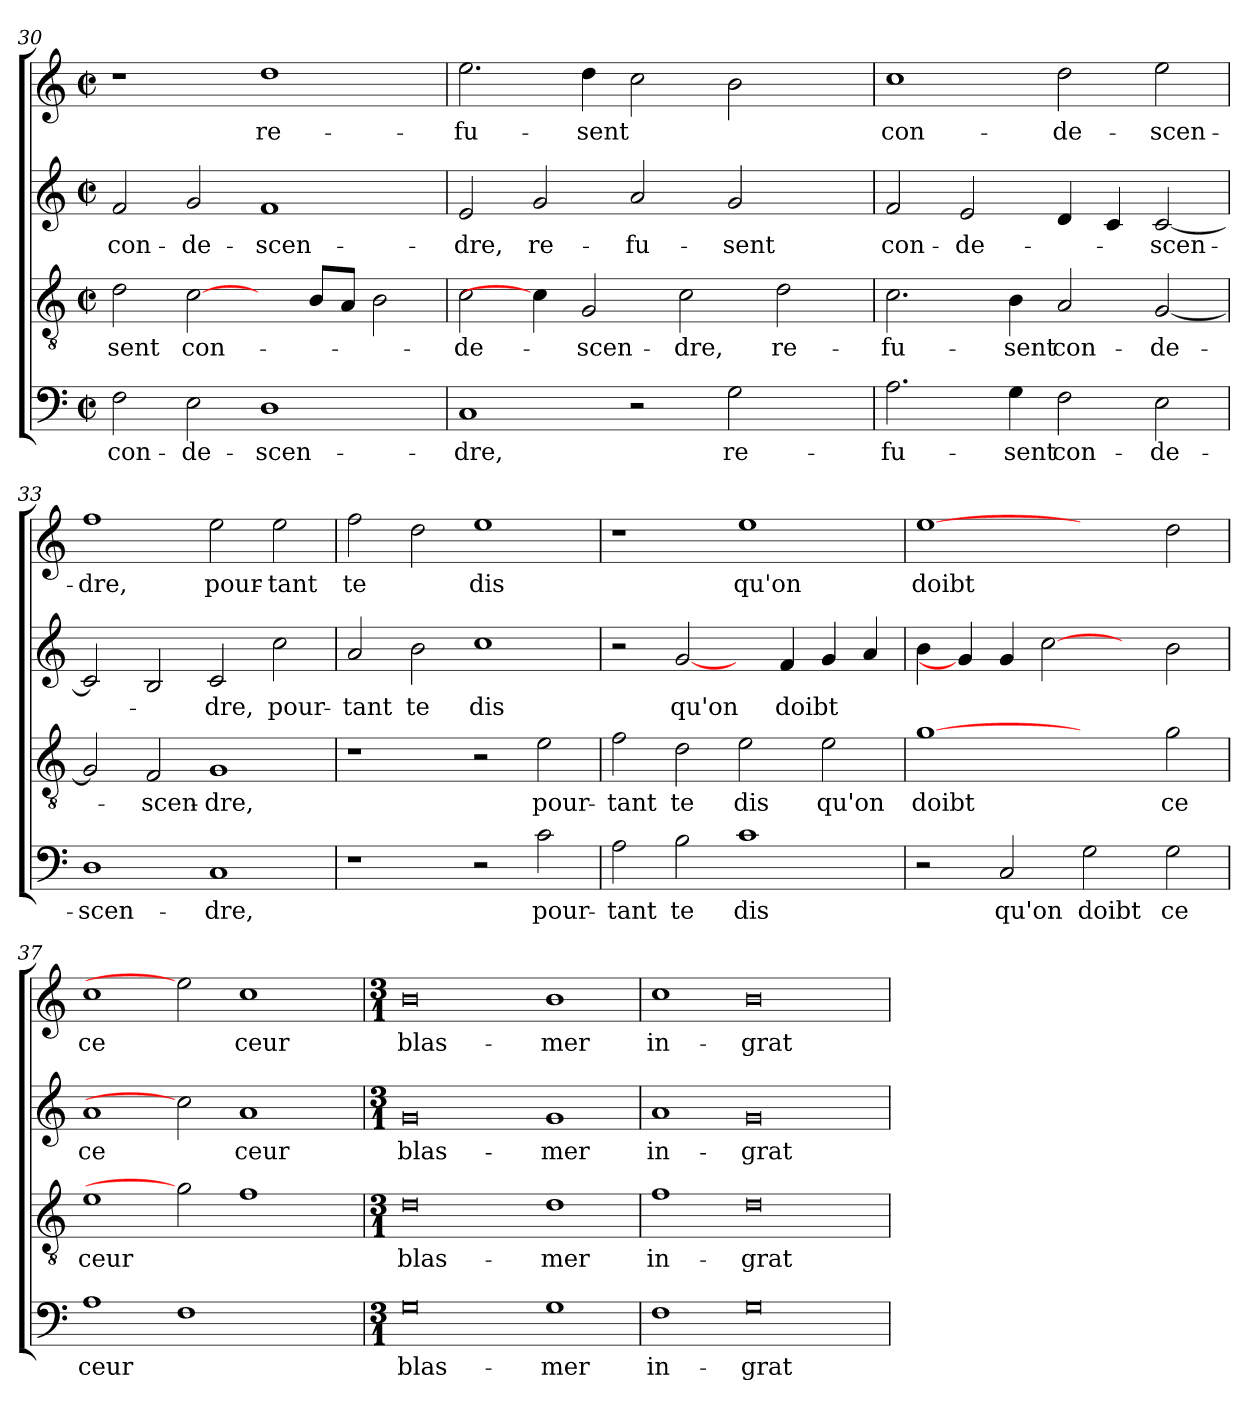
**kern	**text	**kern	**text	**kern	**text	**kern	**text
*part4	*part4	*part3	*part3	*part2	*part2	*part1	*part1
*staff4	*staff4	*staff3	*staff3	*staff2	*staff2	*staff1	*staff1
*clefF4	*	*clefGv2	*	*clefG2	*	*clefG2	*
*k[]	*	*k[]	*	*k[]	*	*k[]	*
*C:	*	*C:	*	*C:	*	*C:	*
*M2/2	*	*M2/2	*	*M2/2	*	*M2/2	*
*met(c|)	*	*met(c|)	*	*met(c|)	*	*met(c|)	*
=30	=30	=30	=30	=30	=30	=30	=30
!	!LO:LY:b	!	!LO:LY:b	!	!LO:LY:b	!	!
2F\	con-	2d\	-sent	2f/	con-	1r	.
!	!LO:LY:b	!	!LO:LY:b	!	!LO:LY:b	!	!
2E\	-de-	[2c\	con-	2g/	-de-	.	.
!	!LO:LY:b	!	!	!	!LO:LY:b	!	!LO:LY:b
1D	-scen-	4ryy	.	1f	-scen-	1dd	re-
.	.	8B/L	.	.	.	.	.
.	.	8A/J	.	.	.	.	.
.	.	2B\	.	.	.	.	.
!!LO:PB:g=z
=31	=31	=31	=31	=31	=31	=31	=31
!	!LO:LY:b	!	!LO:LY:b	!	!LO:LY:b	!	!LO:LY:b
1C	-dre,	2c\	-de-	2e/	-dre,	2.ee\	-fu-
!	!	!	!	!	!LO:LY:b	!	!
.	.	4c\]	.	2g/	re-	.	.
!	!	!	!LO:LY:b	!	!	!	!LO:LY:b
.	.	2G/	-scen-	.	.	4dd\	-sent
!	!	!	!	!	!LO:LY:b	!	!
2r	.	.	.	2a/	-fu-	2cc\	.
!	!	!	!LO:LY:b	!	!	!	!
.	.	2c\	-dre,	.	.	.	.
!	!LO:LY:b	!	!	!	!LO:LY:b	!	!
2G\	re-	.	.	2g/	-sent	2b\	.
!	!	!	!LO:LY:b	!	!	!	!
.	.	2d\	re-	.	.	.	.
4ryy	.	.	.	4ryy	.	4ryy	.
=32	=32	=32	=32	=32	=32	=32	=32
!	!LO:LY:b	!	!LO:LY:b	!	!LO:LY:b	!	!LO:LY:b
2.A\	-fu-	2.c\	-fu-	2f/	con-	1cc	con-
!	!	!	!	!	!LO:LY:b	!	!
.	.	.	.	2e/	-de-	.	.
!	!LO:LY:b	!	!LO:LY:b	!	!	!	!
4G\	-sent	4B\	-sent	.	.	.	.
!	!LO:LY:b	!	!LO:LY:b	!	!	!	!LO:LY:b
2F\	con-	2A/	con-	4d/	.	2dd\	-de-
.	.	.	.	4c/	.	.	.
!	!LO:LY:b	!	!LO:LY:b	!	!LO:LY:b	!	!LO:LY:b
2E\	-de-	[2G/	-de-	[2c/	-scen-	2ee\	-scen-
=33	=33	=33	=33	=33	=33	=33	=33
!	!LO:LY:b	!	!	!	!	!	!LO:LY:b
1D	-scen-	2G/]	.	2c/]	.	1ff	-dre,
!	!	!	!LO:LY:b	!	!	!	!
.	.	2F/	-scen-	2B/	.	.	.
!	!LO:LY:b	!	!LO:LY:b	!	!LO:LY:b	!	!LO:LY:b
1C	-dre,	1G	-dre,	2c/	-dre,	2ee\	pour-
!	!	!	!	!	!LO:LY:b	!	!LO:LY:b
.	.	.	.	2cc\	pour-	2ee\	-tant
=34	=34	=34	=34	=34	=34	=34	=34
!	!	!	!	!	!LO:LY:b	!	!LO:LY:b
1r	.	1r	.	2a/	-tant	2ff\	te
!	!	!	!	!	!LO:LY:b	!	!
.	.	.	.	2b\	te	2dd\	.
!	!	!	!	!	!LO:LY:b	!	!LO:LY:b
2r	.	2r	.	1cc	dis	1ee	dis
!	!LO:LY:b	!	!LO:LY:b	!	!	!	!
2c\	pour-	2e\	pour-	.	.	.	.
=35	=35	=35	=35	=35	=35	=35	=35
!	!LO:LY:b	!	!LO:LY:b	!	!	!	!
2A\	-tant	2f\	-tant	2r	.	1r	.
!	!LO:LY:b	!	!LO:LY:b	!	!LO:LY:b	!	!
2B\	te	2d\	te	[2g/	qu'on	.	.
!	!LO:LY:b	!	!LO:LY:b	!	!	!	!LO:LY:b
1c	dis	2e\	dis	4ryy	.	1ee	qu'on
!	!	!	!	!	!LO:LY:b	!	!
.	.	.	.	4f/	doibt	.	.
!	!	!	!LO:LY:b	!	!	!	!
.	.	2e\	qu'on	4g/	.	.	.
.	.	.	.	4a/	.	.	.
!!LO:LB:g=z
=36	=36	=36	=36	=36	=36	=36	=36
!	!	!	!LO:LY:b	!	!	!	!LO:LY:b
2r	.	[1g	doibt	4b\	.	[1ee	doibt
.	.	.	.	4g/]	.	.	.
!	!LO:LY:b	!	!	!	!	!	!
2C/	qu'on	.	.	4g/	.	.	.
.	.	.	.	[2cc	.	.	.
!	!LO:LY:b	!	!	!	!	!	!
2G\	doibt	2ryy	.	.	.	2ryy	.
.	.	.	.	4ryy	.	.	.
!	!LO:LY:b	!	!LO:LY:b	!	!	!	!
2G\	ce	2g\	ce	2b\	.	2dd\	.
=37	=37	=37	=37	=37	=37	=37	=37
!	!LO:LY:b	!	!LO:LY:b	!	!LO:LY:b	!	!LO:LY:b
1A	ceur	1e	ceur	1a	ce	1cc	ce
1F	.	2g]	.	2cc]	.	2ee]	.
!	!	!	!	!	!LO:LY:b	!	!LO:LY:b
.	.	1f	.	1a	ceur	1cc	ceur
2ryy	.	.	.	.	.	.	.
=38	=38	=38	=38	=38	=38	=38	=38
*M3/1	*	*M3/1	*	*M3/1	*	*M3/1	*
!	!LO:LY:b	!	!LO:LY:b	!	!LO:LY:b	!	!LO:LY:b
0G	blas-	0d	blas-	0g	blas-	0b	blas-
!	!LO:LY:b	!	!LO:LY:b	!	!LO:LY:b	!	!LO:LY:b
1G	-mer	1d	-mer	1g	-mer	1b	-mer
=39	=39	=39	=39	=39	=39	=39	=39
!	!LO:LY:b	!	!LO:LY:b	!	!LO:LY:b	!	!LO:LY:b
1F	in-	1f	in-	1a	in-	1cc	in-
!	!LO:LY:b	!	!LO:LY:b	!	!LO:LY:b	!	!LO:LY:b
0G	-grat	0d	-grat	0g	-grat	0b	-grat
=	=	=	=	=	=	=	=
*-	*-	*-	*-	*-	*-	*-	*-
